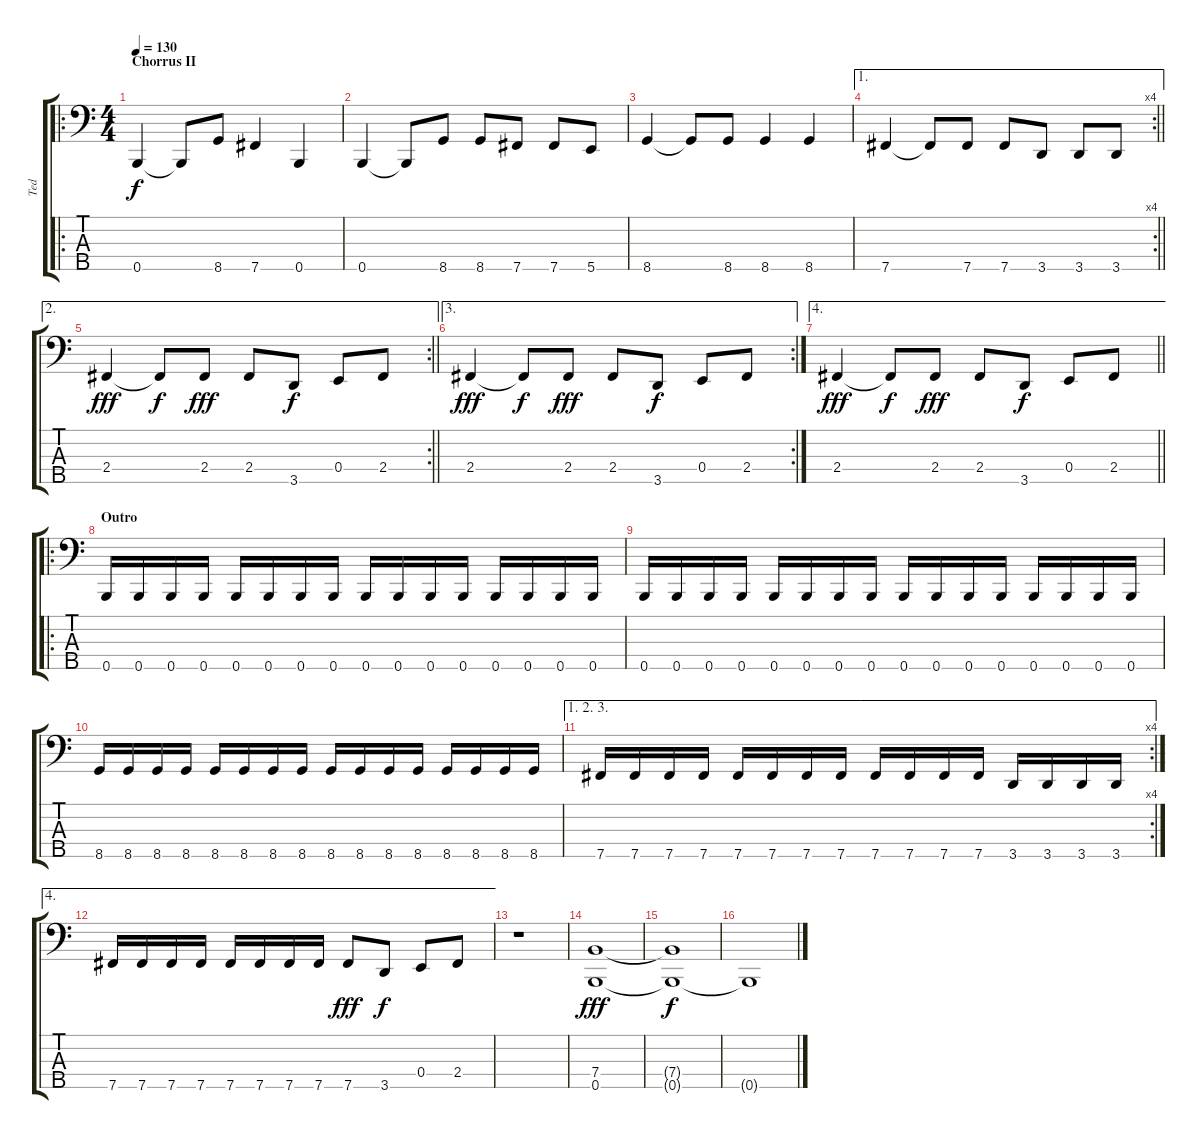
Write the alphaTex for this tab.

\track ("Ted" "Ted") {instrument electricbassfinger}
\staff {score tabs}
\tuning (G2 D2 A1 E1 B0) {hide}
\ro
\ts (4 4)
\section ("" "Chorrus II")
\tempo 130
\clef f4
\ks c
0.5.4{dy f} 0.5{t}.8 8.5.8 7.5.4 0.5.4 |
0.5.4 0.5{t}.8 8.5.8 8.5.8 7.5.8 7.5.8 5.5.8 |
8.5.4 8.5{t}.8 8.5.8 8.5.4 8.5.4 |
\ae 1
\rc 4
\barLineRight lightlight
7.5.4 7.5{t}.8 7.5.8 7.5.8 3.5.8 3.5.8 3.5.8 |
\ae 2
\rc 2
\barLineRight lightlight
2.4.4{dy fff} 2.4{t}.8{dy f} 2.4.8{dy fff} 2.4.8 3.5.8{dy f} 0.4.8 2.4.8 |
\ae 3
\rc 2
2.4.4{dy fff} 2.4{t}.8{dy f} 2.4.8{dy fff} 2.4.8 3.5.8{dy f} 0.4.8 2.4.8 |
\ae 4
\barLineRight lightlight
2.4.4{dy fff} 2.4{t}.8{dy f} 2.4.8{dy fff} 2.4.8 3.5.8{dy f} 0.4.8 2.4.8 |
\ro
\section ("" "Outro")
0.5.16 0.5.16 0.5.16 0.5.16 0.5.16 0.5.16 0.5.16 0.5.16 0.5.16 0.5.16 0.5.16 0.5.16 0.5.16 0.5.16 0.5.16 0.5.16 |
0.5.16 0.5.16 0.5.16 0.5.16 0.5.16 0.5.16 0.5.16 0.5.16 0.5.16 0.5.16 0.5.16 0.5.16 0.5.16 0.5.16 0.5.16 0.5.16 |
8.5.16 8.5.16 8.5.16 8.5.16 8.5.16 8.5.16 8.5.16 8.5.16 8.5.16 8.5.16 8.5.16 8.5.16 8.5.16 8.5.16 8.5.16 8.5.16 |
\ae (1 2 3)
\rc 4
7.5.16 7.5.16 7.5.16 7.5.16 7.5.16 7.5.16 7.5.16 7.5.16 7.5.16 7.5.16 7.5.16 7.5.16 3.5.16 3.5.16 3.5.16 3.5.16 |
\ae 4
7.5.16 7.5.16 7.5.16 7.5.16 7.5.16 7.5.16 7.5.16 7.5.16 7.5.8{dy fff} 3.5.8{dy f} 0.4.8 2.4.8 |
r.1 |
(7.4 0.5).1{dy fff} |
(7.4{t} 0.5{t}).1{dy f} |
0.5{t}.1
